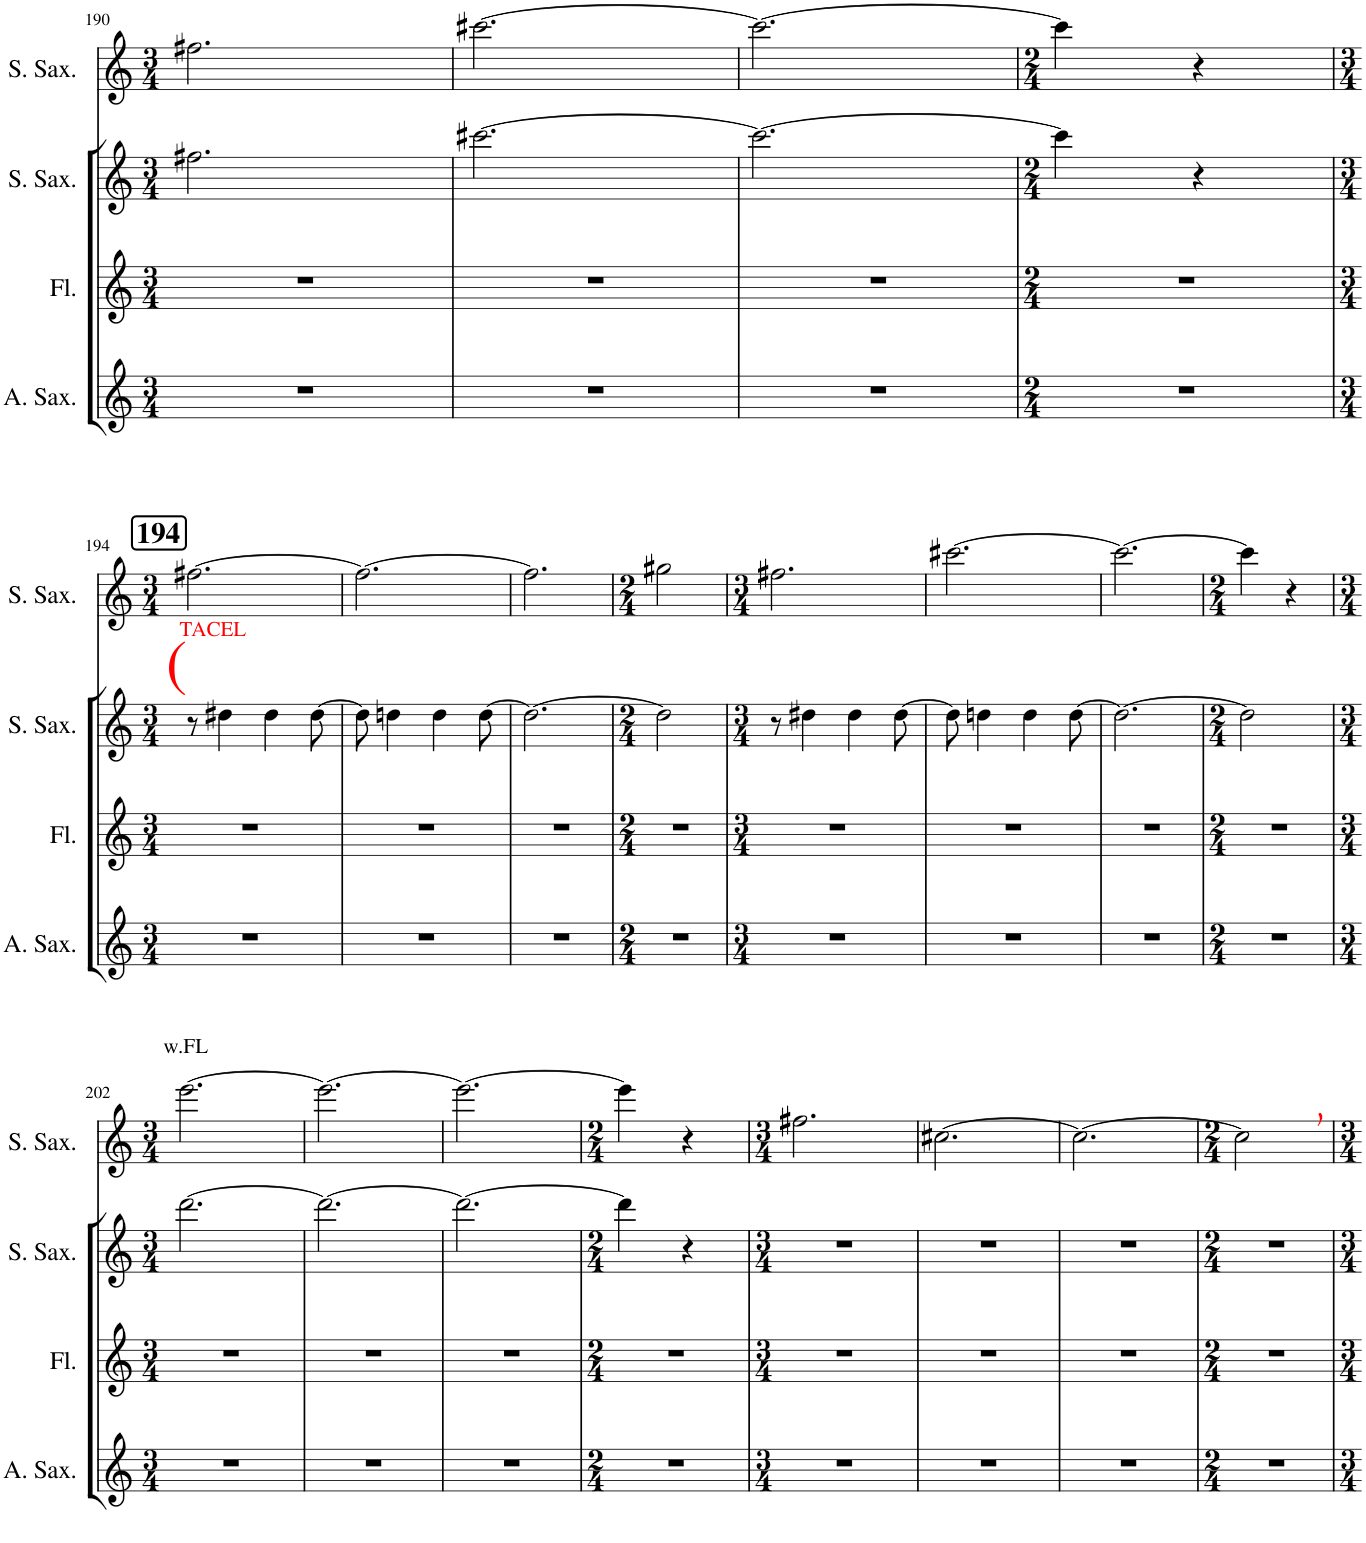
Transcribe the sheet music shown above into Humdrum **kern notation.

**kern	**kern	**kern	**kern
*part4	*part3	*part2	*part1
*staff4	*staff3	*staff2	*staff1
*I"Alto Saxophone	*I"Flute	*I"Soprano Saxophone	*I"Soprano Saxophone
*I'A. Sax.	*I'Fl.	*I'S. Sax.	*I'S. Sax.
!!LO:PB:g=z
*clefG2	*clefG2	*clefG2	*clefG2
*Trd5c9	*	*Trd1c2	*Trd1c2
*k[]	*k[]	*k[]	*k[]
*M3/4	*M3/4	*M3/4	*M3/4
=190	=190	=190	=190
2.r	2.r	2.ff#X\	2.ff#X\
=191	=191	=191	=191
2.r	2.r	[2.ccc#X\	[2.ccc#X\
=192	=192	=192	=192
2.r	2.r	2.ccc#\_	2.ccc#\_
=193	=193	=193	=193
*M2/4	*M2/4	*M2/4	*M2/4
2r	2r	4ccc#\]	4ccc#\]
.	.	4r	4r
!!LO:LB:g=z
!!LO:REH:place=s1:a:B:cj:fs=14:t=194
=194	=194	=194	=194
*M3/4	*M3/4	*M3/4	*M3/4
!	!	!LO:TX:a:color=#FF0000:t=(	!
!	!	!LO:TX:a:color=#FF0000:t=TACEL	!
2.r	2.r	8r	[2.ff#X\
.	.	4dd#X\	.
.	.	4dd#\	.
.	.	[8dd#\	.
=195	=195	=195	=195
2.r	2.r	8dd#\]	2.ff#\_
.	.	4ddn\	.
.	.	4dd\	.
.	.	[8dd\	.
=196	=196	=196	=196
2.r	2.r	2.dd\_	2.ff#\]
=197	=197	=197	=197
*M2/4	*M2/4	*M2/4	*M2/4
2r	2r	2dd\]	2gg#X\
=198	=198	=198	=198
*M3/4	*M3/4	*M3/4	*M3/4
2.r	2.r	8r	2.ff#X\
.	.	4dd#X\	.
.	.	4dd#\	.
.	.	[8dd#\	.
=199	=199	=199	=199
2.r	2.r	8dd#\]	[2.ccc#X\
.	.	4ddn\	.
.	.	4dd\	.
.	.	[8dd\	.
=200	=200	=200	=200
2.r	2.r	2.dd\_	2.ccc#\_
=201	=201	=201	=201
*M2/4	*M2/4	*M2/4	*M2/4
2r	2r	2dd\]	4ccc#\]
.	.	.	4r
!!LO:LB:g=z
=202	=202	=202	=202
*M3/4	*M3/4	*M3/4	*M3/4
!	!	!	!LO:TX:a:t=w.FL
2.r	2.r	[2.ddd\	[2.eee\
=203	=203	=203	=203
2.r	2.r	2.ddd\_	2.eee\_
=204	=204	=204	=204
2.r	2.r	2.ddd\_	2.eee\_
=205	=205	=205	=205
*M2/4	*M2/4	*M2/4	*M2/4
2r	2r	4ddd\]	4eee\]
.	.	4r	4r
=206	=206	=206	=206
*M3/4	*M3/4	*M3/4	*M3/4
2.r	2.r	2.r	2.ff#X\
=207	=207	=207	=207
2.r	2.r	2.r	[2.cc#X\
=208	=208	=208	=208
2.r	2.r	2.r	2.cc#\_
=209	=209	=209	=209
*M2/4	*M2/4	*M2/4	*M2/4
2r	2r	2r	2cc#,\]
=	=	=	=
*-	*-	*-	*-
